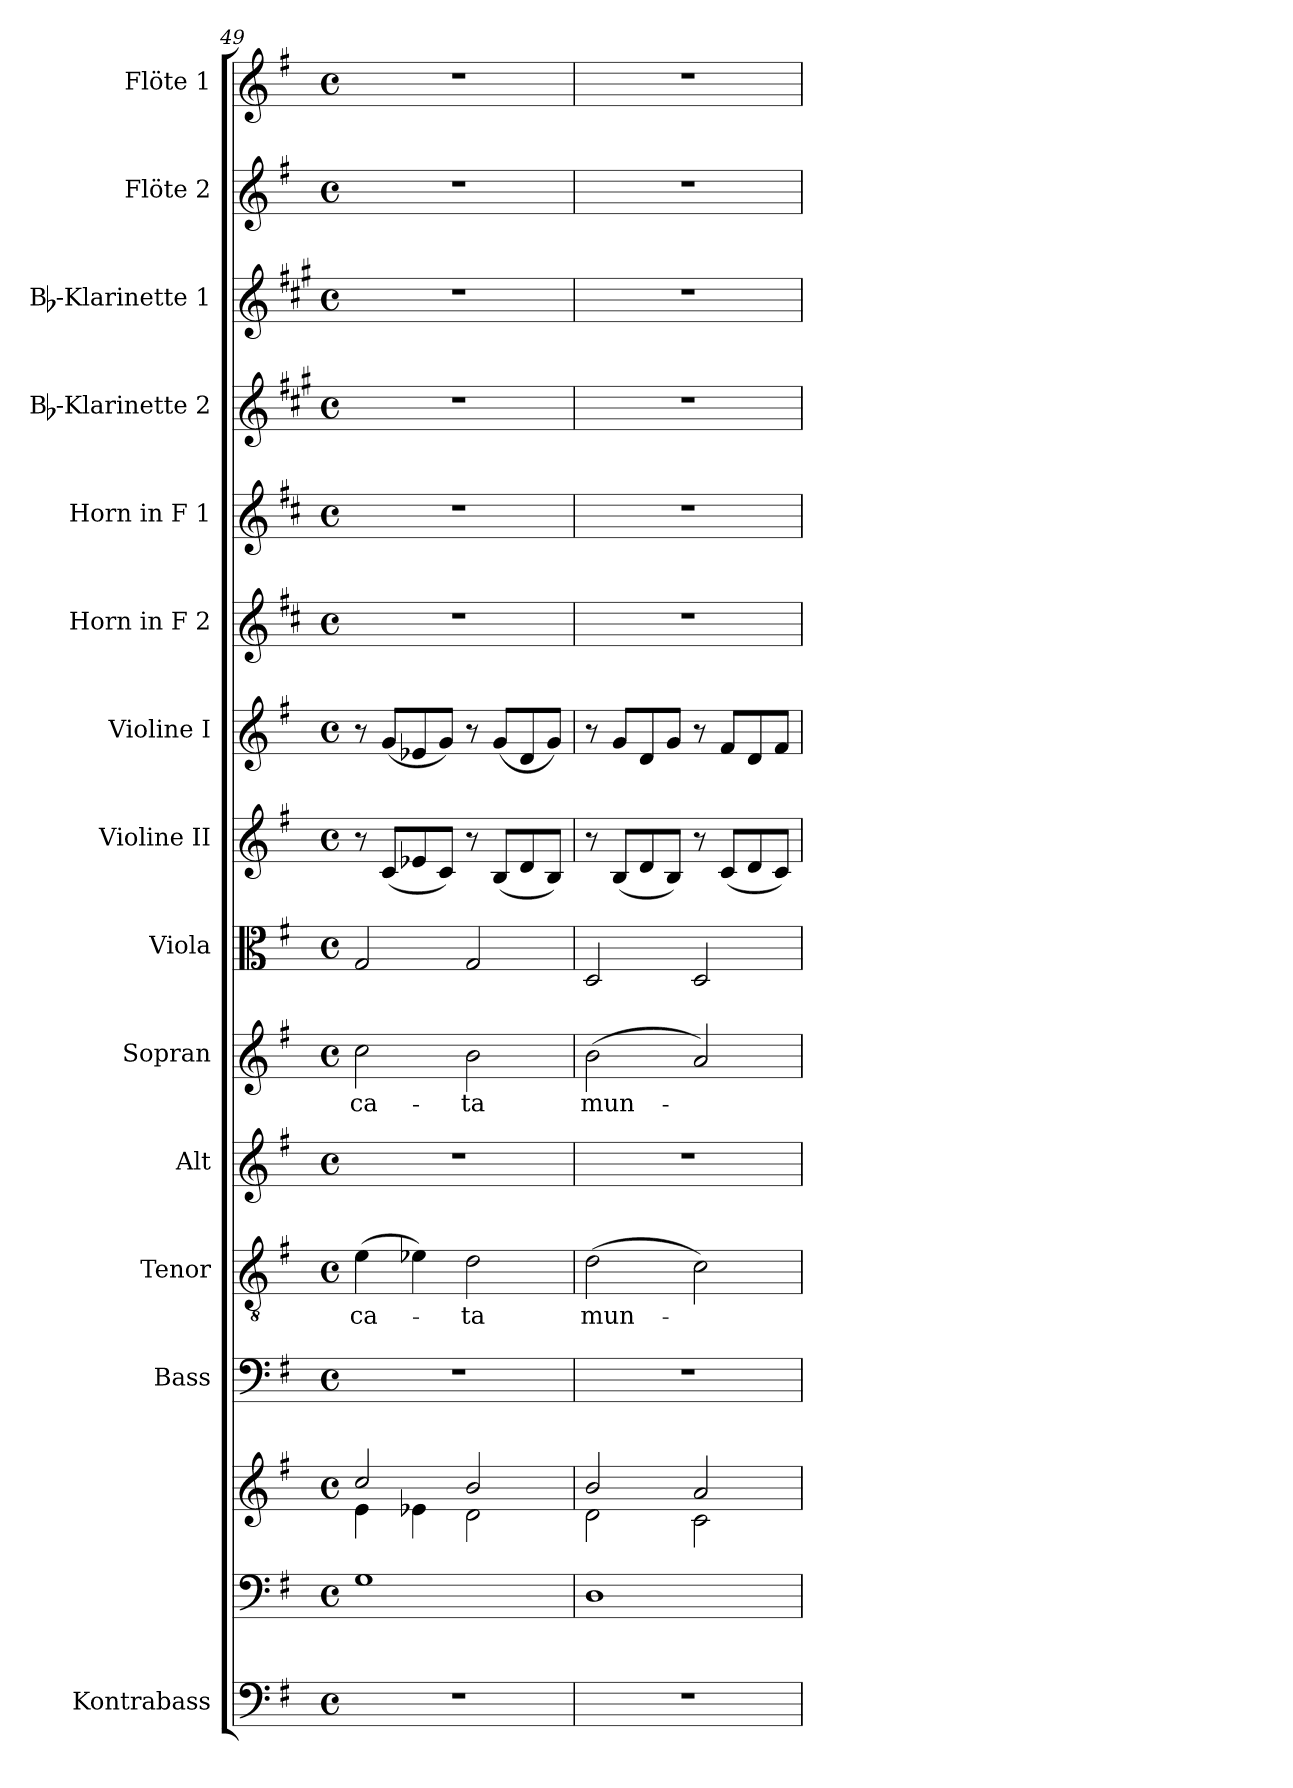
**kern	**kern	**kern	**kern	**kern	**text	**kern	**kern	**text	**kern	**kern	**kern	**kern	**kern	**kern	**kern	**kern	**kern
*part15	*part14	*part14	*part13	*part12	*part12	*part11	*part10	*part10	*part9	*part8	*part7	*part6	*part5	*part4	*part3	*part2	*part1
*staff16	*staff15	*staff14	*staff13	*staff12	*staff12	*staff11	*staff10	*staff10	*staff9	*staff8	*staff7	*staff6	*staff5	*staff4	*staff3	*staff2	*staff1
*I"Kontrabass	*	*	*I"Bass	*I"Tenor	*	*I"Alt	*I"Sopran	*	*I"Viola	*I"Violine II	*I"Violine I	*I"Horn in F 2	*I"Horn in F 1	*I"Bb-Klarinette 2	*I"Bb-Klarinette 1	*I"Flöte 2	*I"Flöte 1
*I'Kb.	*	*	*I'B.	*I'T.	*	*I'A.	*I'S.	*	*I'Vla.	*I'Vl. II	*I'Vl. I	*I'Horn 2	*I'Horn 1	*I'Bb Kl. 2	*I'Bb Kl. 1	*I'Fl. 2	*I'Fl. 1
*clefF4	*clefF4	*clefG2	*clefF4	*clefGv2	*	*clefG2	*clefG2	*	*clefC3	*clefG2	*clefG2	*clefG2	*clefG2	*clefG2	*clefG2	*clefG2	*clefG2
*ITrd7c12	*	*	*	*	*	*	*	*	*	*	*	*ITrd4c7	*ITrd4c7	*ITrd1c2	*ITrd1c2	*	*
*k[f#]	*k[f#]	*k[f#]	*k[f#]	*k[f#]	*	*k[f#]	*k[f#]	*	*k[f#]	*k[f#]	*k[f#]	*k[f#]	*k[f#]	*k[f#]	*k[f#]	*k[f#]	*k[f#]
*G:	*G:	*G:	*G:	*G:	*	*G:	*G:	*	*G:	*G:	*G:	*G:	*G:	*G:	*G:	*G:	*G:
*M4/4	*M4/4	*M4/4	*M4/4	*M4/4	*	*M4/4	*M4/4	*	*M4/4	*M4/4	*M4/4	*M4/4	*M4/4	*M4/4	*M4/4	*M4/4	*M4/4
*met(c)	*met(c)	*met(c)	*met(c)	*met(c)	*	*met(c)	*met(c)	*	*met(c)	*met(c)	*met(c)	*met(c)	*met(c)	*met(c)	*met(c)	*met(c)	*met(c)
=49	=49	=49	=49	=49	=49	=49	=49	=49	=49	=49	=49	=49	=49	=49	=49	=49	=49
*	*	*^	*	*	*	*	*	*	*	*	*	*	*	*	*	*	*
!	!	!	!	!	!	!LO:LY:b	!	!	!LO:LY:b	!	!	!	!	!	!	!	!	!
1r	1G	2cc/	4e\	1r	(>4e\	-ca-	1r	2cc\	-ca-	2G/	8r	8r	1r	1r	1r	1r	1r	1r
.	.	.	.	.	.	.	.	.	.	.	(<8c/L	(<8g/L	.	.	.	.	.	.
.	.	.	4e-X\	.	4e-X\)	.	.	.	.	.	8e-X/	8e-X/	.	.	.	.	.	.
.	.	.	.	.	.	.	.	.	.	.	8c/J)	8g/J)	.	.	.	.	.	.
!	!	!	!	!	!	!LO:LY:b	!	!	!LO:LY:b	!	!	!	!	!	!	!	!	!
.	.	2b/	2d\	.	2d\	-ta	.	2b\	-ta	2G/	8r	8r	.	.	.	.	.	.
.	.	.	.	.	.	.	.	.	.	.	(<8B/L	(<8g/L	.	.	.	.	.	.
.	.	.	.	.	.	.	.	.	.	.	8d/	8d/	.	.	.	.	.	.
.	.	.	.	.	.	.	.	.	.	.	8B/J)	8g/J)	.	.	.	.	.	.
!!LO:PB:g=z
=50	=50	=50	=50	=50	=50	=50	=50	=50	=50	=50	=50	=50	=50	=50	=50	=50	=50	=50
!	!	!	!	!	!	!LO:LY:b	!	!	!LO:LY:b	!	!	!	!	!	!	!	!	!
1r	1D	2b/	2d\	1r	(>2d\	mun-	1r	(>2b\	mun-	2D/	8r	8r	1r	1r	1r	1r	1r	1r
.	.	.	.	.	.	.	.	.	.	.	(<8B/L	8g/L	.	.	.	.	.	.
.	.	.	.	.	.	.	.	.	.	.	8d/	8d/	.	.	.	.	.	.
.	.	.	.	.	.	.	.	.	.	.	8B/J)	8g/J	.	.	.	.	.	.
.	.	2a/	2c\	.	2c\)	.	.	2a/)	.	2D/	8r	8r	.	.	.	.	.	.
.	.	.	.	.	.	.	.	.	.	.	(<8c/L	8f#/L	.	.	.	.	.	.
.	.	.	.	.	.	.	.	.	.	.	8d/	8d/	.	.	.	.	.	.
.	.	.	.	.	.	.	.	.	.	.	8c/J)	8f#/J	.	.	.	.	.	.
*	*	*v	*v	*	*	*	*	*	*	*	*	*	*	*	*	*	*	*
=	=	=	=	=	=	=	=	=	=	=	=	=	=	=	=	=	=
*-	*-	*-	*-	*-	*-	*-	*-	*-	*-	*-	*-	*-	*-	*-	*-	*-	*-
